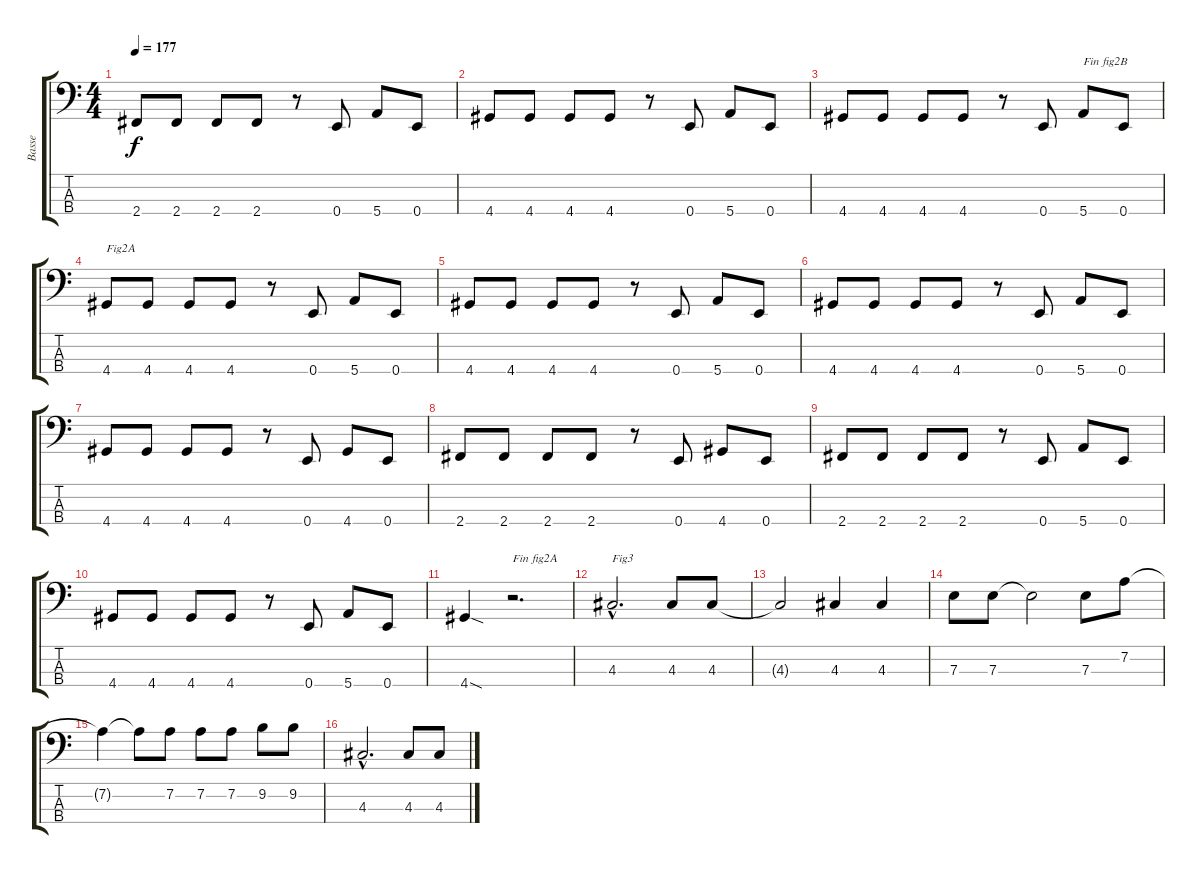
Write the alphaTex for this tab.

\track ("Basse" "Basse") {instrument electricbasspick}
\staff {score tabs}
\tuning (G2 D2 A1 E1) {hide}
\ts (4 4)
\tempo 177
\clef f4
\ks c
2.4.8{dy f} 2.4.8 2.4.8 2.4.8 r.8 0.4.8 5.4.8 0.4.8 |
4.4.8 4.4.8 4.4.8 4.4.8 r.8 0.4.8 5.4.8 0.4.8 |
4.4.8 4.4.8 4.4.8 4.4.8 r.8 0.4.8 5.4.8{txt "Fin fig2B"} 0.4.8 |
4.4.8{txt "Fig2A"} 4.4.8 4.4.8 4.4.8 r.8 0.4.8 5.4.8 0.4.8 |
4.4.8 4.4.8 4.4.8 4.4.8 r.8 0.4.8 5.4.8 0.4.8 |
4.4.8 4.4.8 4.4.8 4.4.8 r.8 0.4.8 5.4.8 0.4.8 |
4.4.8 4.4.8 4.4.8 4.4.8 r.8 0.4.8 4.4.8 0.4.8 |
2.4.8 2.4.8 2.4.8 2.4.8 r.8 0.4.8 4.4.8 0.4.8 |
2.4.8 2.4.8 2.4.8 2.4.8 r.8 0.4.8 5.4.8 0.4.8 |
4.4.8 4.4.8 4.4.8 4.4.8 r.8 0.4.8 5.4.8 0.4.8 |
4.4{sod}.4 r.2{d txt "Fin fig2A"} |
4.3{hac}.2{d txt "Fig3"} 4.3.8 4.3.8 |
4.3{t}.2 4.3.4 4.3.4 |
7.3.8 7.3.8 7.3{t}.2 7.3.8 7.2.8 |
7.2{t}.4 7.2{t}.8 7.2.8 7.2.8 7.2.8 9.2.8 9.2.8 |
4.3{hac}.2{d} 4.3.8 4.3.8
